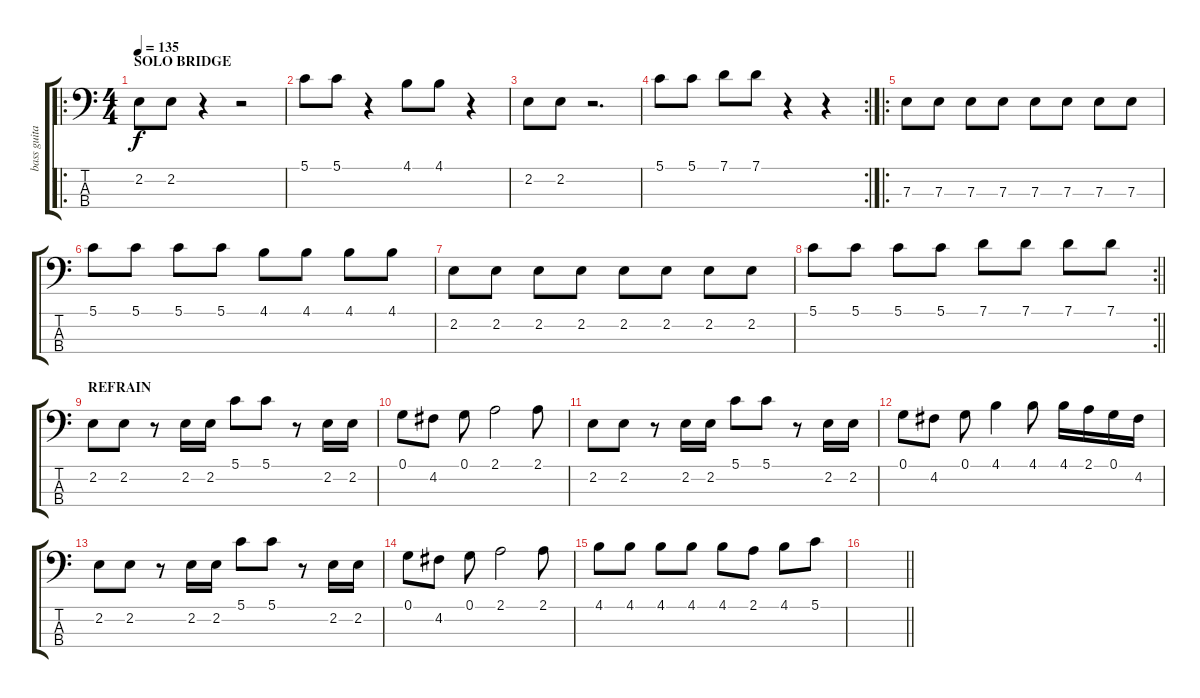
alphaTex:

\track ("bass guitar" "bass guita") {instrument electricbassfinger}
\staff {score tabs}
\tuning (G2 D2 A1 E1) {hide}
\ro
\ts (4 4)
\section ("" "SOLO BRIDGE")
\tempo 135
\clef f4
\ks c
2.2.8{dy f} 2.2.8 r.4 r.2 |
5.1.8 5.1.8 r.4 4.1.8 4.1.8 r.4 |
2.2.8 2.2.8 r.2{d} |
\rc 2
5.1.8 5.1.8 7.1.8 7.1.8 r.4 r.4 |
\ro
7.3.8 7.3.8 7.3.8 7.3.8 7.3.8 7.3.8 7.3.8 7.3.8 |
5.1.8 5.1.8 5.1.8 5.1.8 4.1.8 4.1.8 4.1.8 4.1.8 |
2.2.8 2.2.8 2.2.8 2.2.8 2.2.8 2.2.8 2.2.8 2.2.8 |
\rc 2
\barLineRight lightlight
5.1.8 5.1.8 5.1.8 5.1.8 7.1.8 7.1.8 7.1.8 7.1.8 |
\section ("" "REFRAIN")
2.2.8 2.2.8 r.8 2.2.16 2.2.16 5.1.8 5.1.8 r.8 2.2.16 2.2.16 |
0.1.8 4.2.8 0.1.8 2.1.2 2.1.8 |
2.2.8 2.2.8 r.8 2.2.16 2.2.16 5.1.8 5.1.8 r.8 2.2.16 2.2.16 |
0.1.8 4.2.8 0.1.8 4.1.4 4.1.8 4.1.16 2.1.16 0.1.16 4.2.16 |
2.2.8 2.2.8 r.8 2.2.16 2.2.16 5.1.8 5.1.8 r.8 2.2.16 2.2.16 |
0.1.8 4.2.8 0.1.8 2.1.2 2.1.8 |
4.1.8 4.1.8 4.1.8 4.1.8 4.1.8 2.1.8 4.1.8 5.1.8 |
\barLineRight lightlight
